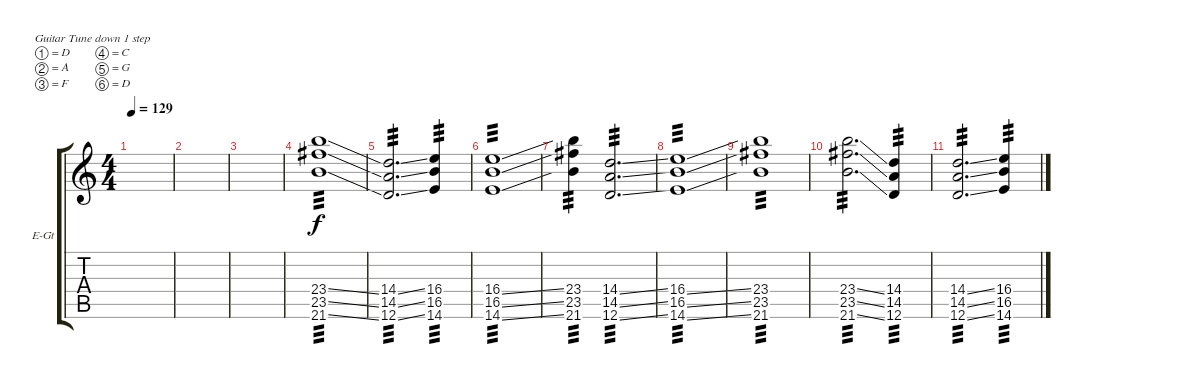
\bracketExtendMode groupsimilarinstruments
\firstSystemTrackNameOrientation horizontal
\otherSystemsTrackNameOrientation horizontal
\track ("Electric Guitar" "E-Gt") {instrument distortionguitar}
\staff {score tabs}
\tuning (D4 A3 F3 C3 G2 D2)
\ts (4 4)
\tempo 129
\clef g2
\scale
0.333333
\ks c
|
\scale
0.333333 |
\scale
0.333333 |
\scale
0.333333 (23.4{ss} 23.5{ss} 21.6{ss}).1{tp 3} |
\scale
0.333333 (14.4{ss} 14.5{ss} 12.6{ss}).2{d tp 3} (16.4 16.5 14.6).4{tp 3} |
\scale
0.333333 (16.4{ss} 16.5{ss} 14.6{ss}).1{tp 3} |
\scale
0.333333 (23.4 23.5 21.6).4{tp 3} (14.4{ss} 14.5{ss} 12.6{ss}).2{d tp 3} |
\scale
0.333333 (16.4{ss} 16.5{ss} 14.6{ss}).1{tp 3} |
\scale
0.333333 (23.4 23.5 21.6).1{tp 3} |
\scale
0.333333 (23.4{ss} 23.5{ss} 21.6{ss}).2{d tp 3} (14.4 14.5 12.6).4{tp 3} |
\scale
0.333333 (14.4{ss} 14.5{ss} 12.6{ss}).2{d tp 3} (16.4 16.5 14.6).4{tp 3} |
\scale
0.333333 |
\scale
0.333333 |
\scale
0.333333 |
\scale
0.333333 |
\scale
0.333333
